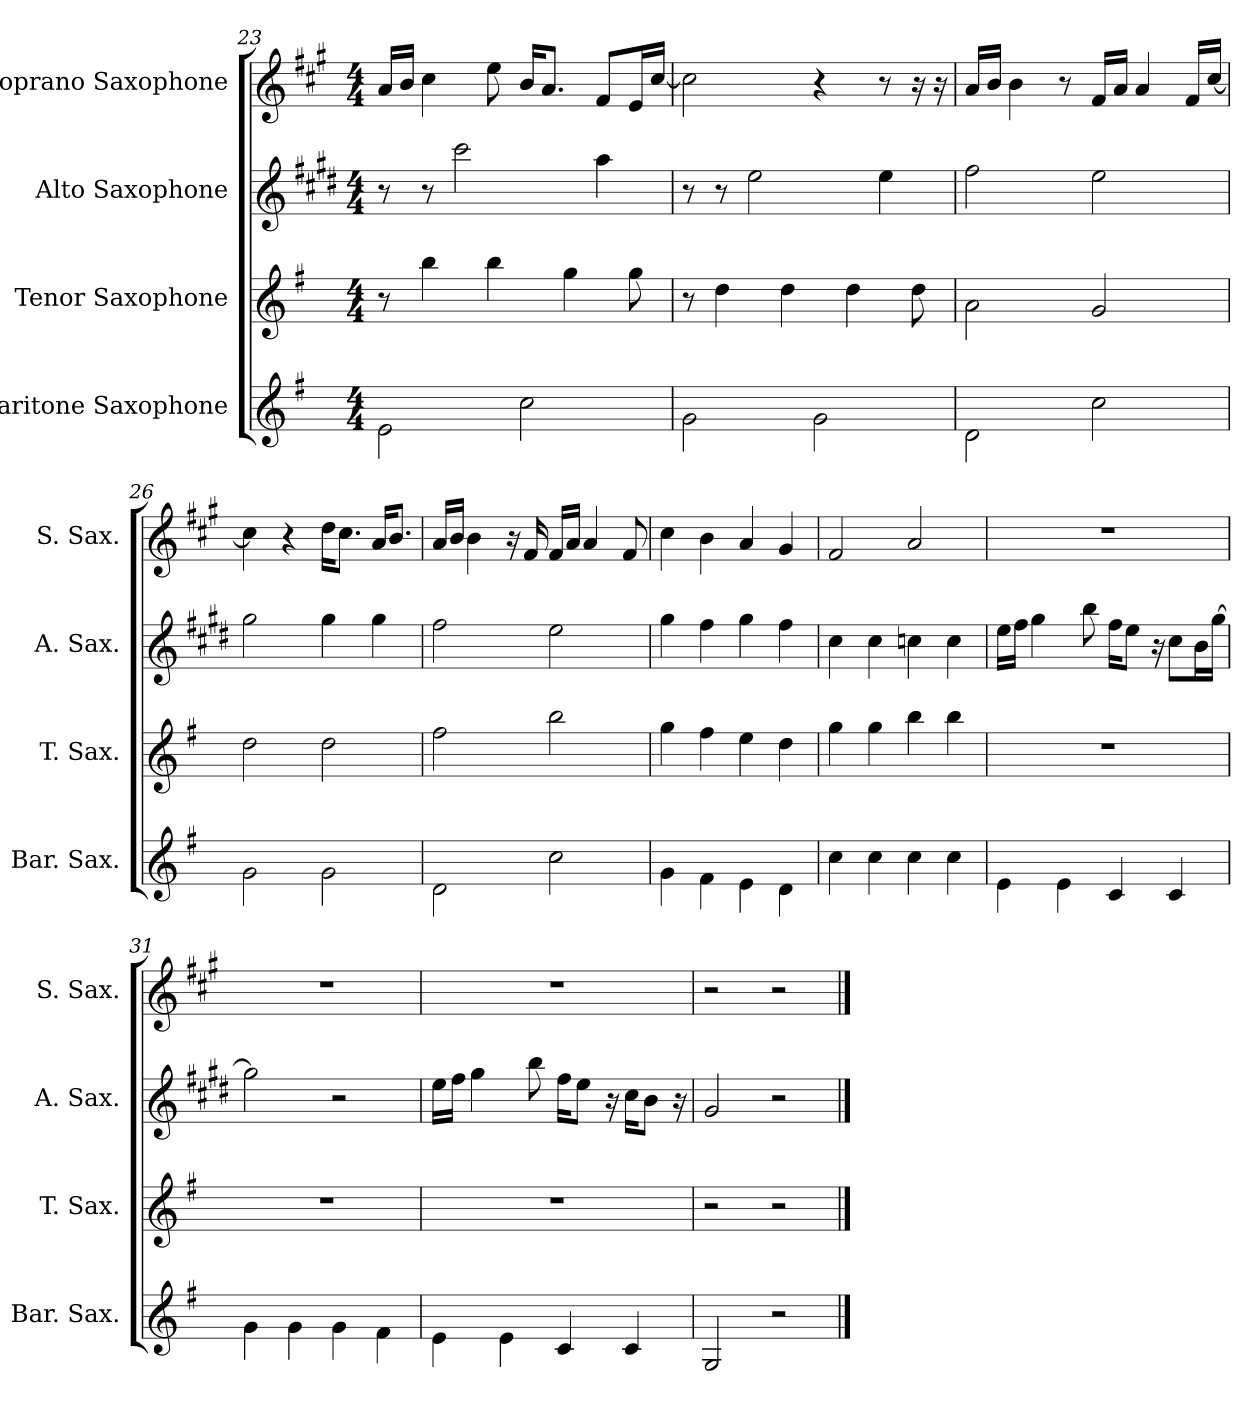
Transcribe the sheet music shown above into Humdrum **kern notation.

**kern	**kern	**kern	**kern
*part4	*part3	*part2	*part1
*staff4	*staff3	*staff2	*staff1
*I"Baritone Saxophone	*I"Tenor Saxophone	*I"Alto Saxophone	*I"Soprano Saxophone
*I'Bar. Sax.	*I'T. Sax.	*I'A. Sax.	*I'S. Sax.
*clefG2	*clefG2	*clefG2	*clefG2
*ITrd12c21	*ITrd8c14	*ITrd5c9	*ITrd1c2
*k[f#]	*k[f#]	*k[f#]	*k[f#]
*M4/4	*M4/4	*M4/4	*M4/4
=23	=23	=23	=23
2E\	8r	8r	16g/LL
.	.	.	16a/JJ
.	4b\	8r	4b\
.	.	2ee\	.
.	4b\	.	8dd\
2c\	.	.	16a/KL
.	.	.	8.g/J
.	4g\	.	.
.	.	4cc\	8e/L
.	8g\	.	16d/L
.	.	.	[16b/JJ
=24	=24	=24	=24
2G\	8r	8r	2b\]
.	4d\	8r	.
.	.	2g\	.
.	4d\	.	.
2G\	.	.	4r
.	4d\	.	.
.	.	4g\	8r
.	8d\	.	16r
.	.	.	16r
=25	=25	=25	=25
2D\	2A\	2a\	16g/LL
.	.	.	16a/JJ
.	.	.	4a\
.	.	.	8r
2c\	2G/	2g\	16e/LL
.	.	.	16g/JJ
.	.	.	4g/
.	.	.	16e/LL
.	.	.	[16b/JJ
!!LO:LB:g=z
=26	=26	=26	=26
2G\	2d\	2b\	4b\]
.	.	.	4r
2G\	2d\	4b\	16cc\KL
.	.	.	8.b\J
.	.	4b\	16g/KL
.	.	.	8.a/J
=27	=27	=27	=27
2D\	2f#\	2a\	16g/LL
.	.	.	16a/JJ
.	.	.	4a\
.	.	.	16r
.	.	.	16e/
2c\	2b\	2g\	16e/LL
.	.	.	16g/JJ
.	.	.	4g/
.	.	.	8e/
=28	=28	=28	=28
4G\	4g\	4b\	4b\
4F#\	4f#\	4a\	4a\
4E\	4e\	4b\	4g/
4D\	4d\	4a\	4f#/
=29	=29	=29	=29
4c\	4g\	4e\	2e/
4c\	4g\	4e\	.
4c\	4b\	4e-X\	2g/
4c\	4b\	4e-\	.
=30	=30	=30	=30
4E\	1r	16g\LL	1r
.	.	16a\JJ	.
.	.	4b\	.
4E\	.	.	.
.	.	8dd\	.
4C/	.	16a\KL	.
.	.	8g\J	.
.	.	16r	.
4C/	.	8e\L	.
.	.	16d\L	.
.	.	[16b\JJ	.
!!LO:LB:g=z
=31	=31	=31	=31
4G\	1r	2b\]	1r
4G\	.	.	.
4G\	.	2r	.
4F#\	.	.	.
=32	=32	=32	=32
*	*	*	*MM55
*	*	*	*^
*	*	*	*	*^
4E\	1r	16g\LL	1r	2ryy	2ryy
.	.	16a\JJ	.	.	.
.	.	4b\	.	.	.
4E\	.	.	.	.	.
.	.	8dd\	.	.	.
*	*	*	*MM45	*	*
4C/	.	16a\KL	.	2ryy	4ryy
.	.	8g\J	.	.	.
.	.	16r	.	.	.
4C/	.	16e\KL	.	.	16ryy
*	*	*	*MM35	*	*
.	.	8d\J	.	.	8.ryy
.	.	16r	.	.	.
*	*	*	*v	*v	*v
=33	=33	=33	=33
2GG/	2r	2B/	2r
2r	2r	2r	2r
==	==	==	==
*-	*-	*-	*-
